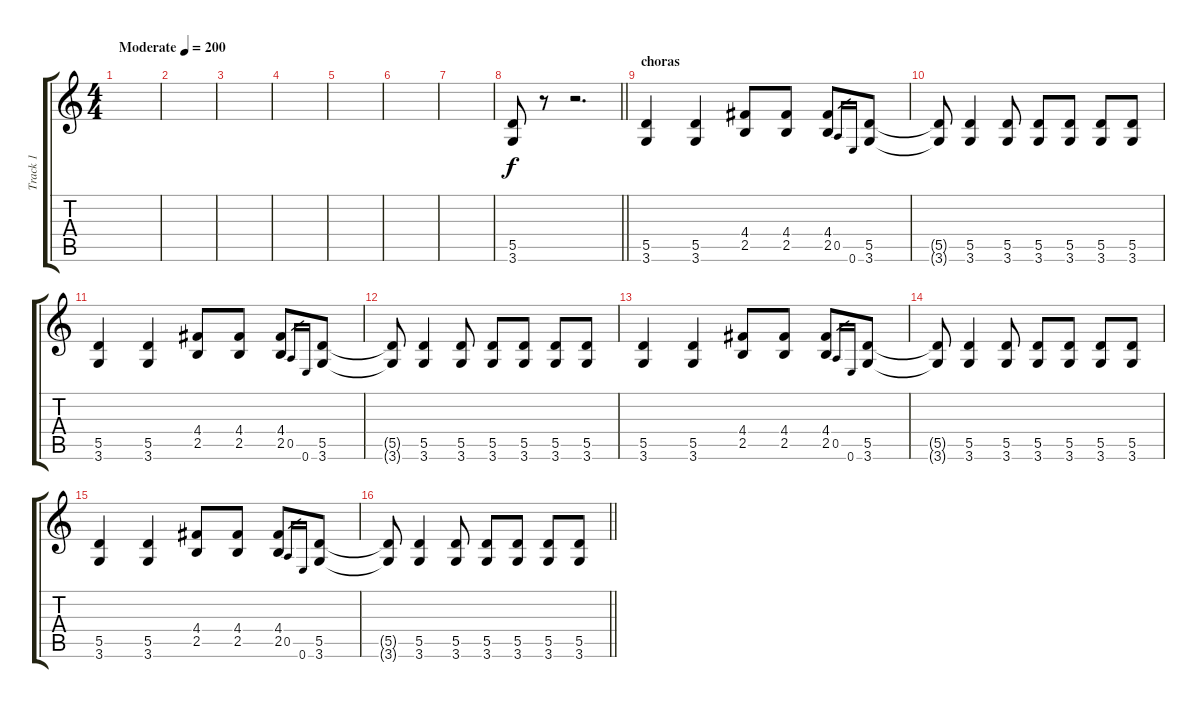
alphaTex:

\track ("Track 1" "Track 1") {instrument distortionguitar}
\staff {score tabs}
\tuning (E4 B3 G3 D3 A2 E2) {hide}
\ts (4 4)
\tempo (200 "Moderate")
\clef g2
\ks c
|
|
|
|
|
|
|
\barLineRight lightlight
(5.5 3.6).8 r.8 r.2{d} |
\section ("" "choras")
(5.5 3.6).4 (5.5 3.6).4 (4.4 2.5).8 (4.4 2.5).8 (4.4 2.5).8 0.5.16{gr} 0.6.16{gr} (5.5 3.6).8 |
(5.5{t} 3.6{t}).8 (5.5 3.6).4 (5.5 3.6).8 (5.5 3.6).8 (5.5 3.6).8 (5.5 3.6).8 (5.5 3.6).8 |
(5.5 3.6).4 (5.5 3.6).4 (4.4 2.5).8 (4.4 2.5).8 (4.4 2.5).8 0.5.16{gr} 0.6.16{gr} (5.5 3.6).8 |
(5.5{t} 3.6{t}).8 (5.5 3.6).4 (5.5 3.6).8 (5.5 3.6).8 (5.5 3.6).8 (5.5 3.6).8 (5.5 3.6).8 |
(5.5 3.6).4 (5.5 3.6).4 (4.4 2.5).8 (4.4 2.5).8 (4.4 2.5).8 0.5.16{gr} 0.6.16{gr} (5.5 3.6).8 |
(5.5{t} 3.6{t}).8 (5.5 3.6).4 (5.5 3.6).8 (5.5 3.6).8 (5.5 3.6).8 (5.5 3.6).8 (5.5 3.6).8 |
(5.5 3.6).4 (5.5 3.6).4 (4.4 2.5).8 (4.4 2.5).8 (4.4 2.5).8 0.5.16{gr} 0.6.16{gr} (5.5 3.6).8 |
\barLineRight lightlight
(5.5{t} 3.6{t}).8 (5.5 3.6).4 (5.5 3.6).8 (5.5 3.6).8 (5.5 3.6).8 (5.5 3.6).8 (5.5 3.6).8
